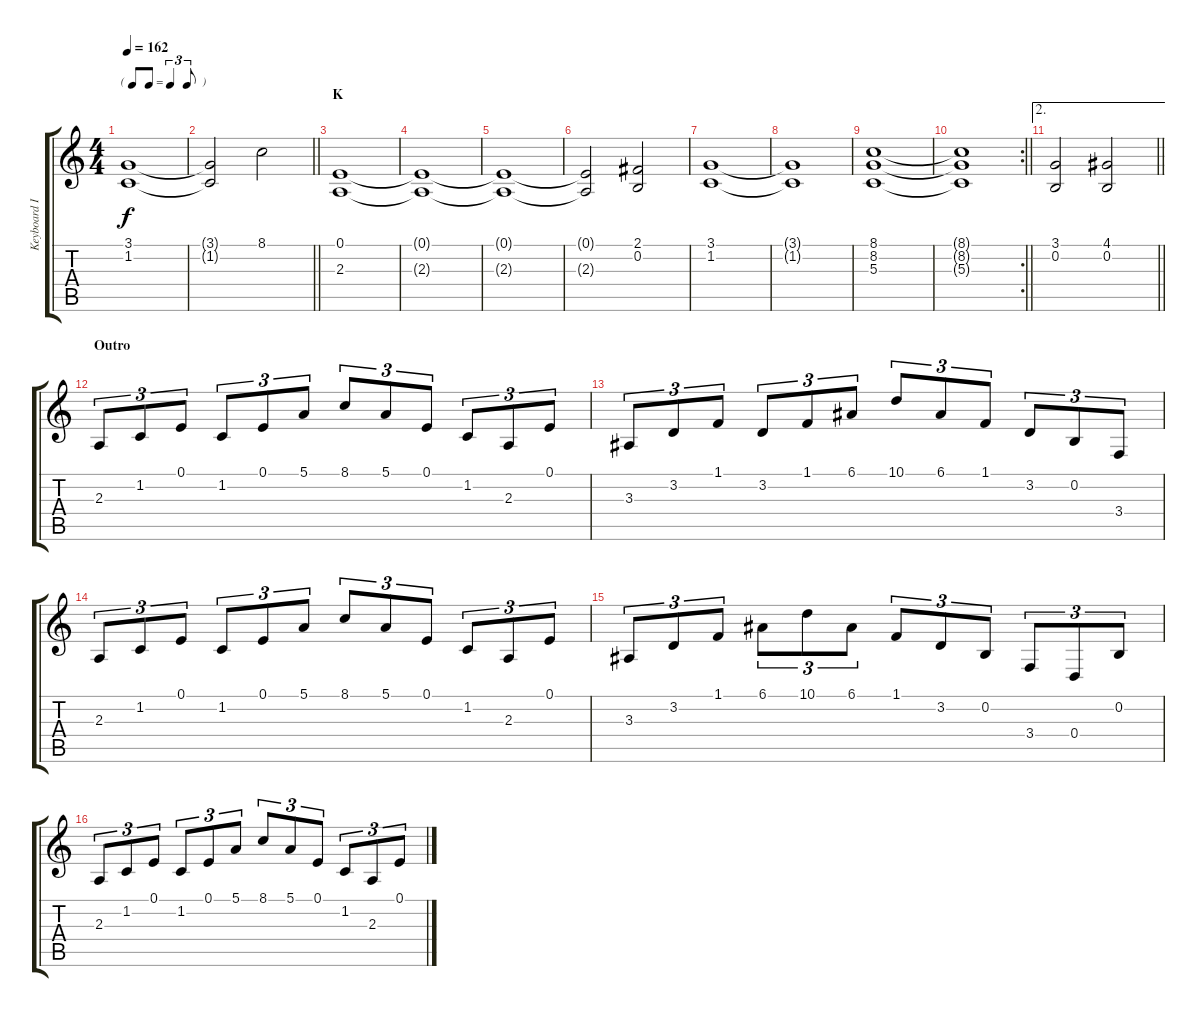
\track ("Keyboard II" "Keyboard I") {instrument fx4atmosphere}
\staff {score tabs}
\tuning (E4 B3 G3 D3 A2 E2) {hide}
\ts (4 4)
\tf triplet8th
\tempo 162
\clef g2
\ks c
(3.1{t} 1.2{t}).1{dy f} |
\barLineRight lightlight
(3.1{t} 1.2{t}).2 8.1.2 |
\section ("" "K")
(0.1 2.3).1{volume 14 balance 8 instrument drawbarorgan} |
(0.1{t} 2.3{t}).1 |
(0.1{t} 2.3{t}).1 |
(0.1{t} 2.3{t}).2 (2.1 0.2).2 |
(3.1 1.2).1 |
(3.1{t} 1.2{t}).1 |
(8.1 8.2 5.3).1 |
\rc 2
\barLineRight lightlight
(8.1{t} 8.2{t} 5.3{t}).1 |
\ae 2
\barLineRight lightlight
(3.1 0.2).2 (4.1 0.2).2 |
\section ("" "Outro")
2.3.8{tu (3 2) volume 9 instrument fx4atmosphere} 1.2.8{tu (3 2)} 0.1.8{tu (3 2)} 1.2.8{tu (3 2)} 0.1.8{tu (3 2)} 5.1.8{tu (3 2)} 8.1.8{tu (3 2)} 5.1.8{tu (3 2)} 0.1.8{tu (3 2)} 1.2.8{tu (3 2)} 2.3.8{tu (3 2)} 0.1.8{tu (3 2)} |
3.3.8{tu (3 2)} 3.2.8{tu (3 2)} 1.1.8{tu (3 2)} 3.2.8{tu (3 2)} 1.1.8{tu (3 2)} 6.1.8{tu (3 2)} 10.1.8{tu (3 2)} 6.1.8{tu (3 2)} 1.1.8{tu (3 2)} 3.2.8{tu (3 2)} 0.2.8{tu (3 2)} 3.4.8{tu (3 2)} |
2.3.8{tu (3 2)} 1.2.8{tu (3 2)} 0.1.8{tu (3 2)} 1.2.8{tu (3 2)} 0.1.8{tu (3 2)} 5.1.8{tu (3 2)} 8.1.8{tu (3 2)} 5.1.8{tu (3 2)} 0.1.8{tu (3 2)} 1.2.8{tu (3 2)} 2.3.8{tu (3 2)} 0.1.8{tu (3 2)} |
3.3.8{tu (3 2)} 3.2.8{tu (3 2)} 1.1.8{tu (3 2)} 6.1.8{tu (3 2)} 10.1.8{tu (3 2)} 6.1.8{tu (3 2)} 1.1.8{tu (3 2)} 3.2.8{tu (3 2)} 0.2.8{tu (3 2)} 3.4.8{tu (3 2)} 0.4.8{tu (3 2)} 0.2.8{tu (3 2)} |
2.3.8{tu (3 2) volume 9 instrument fx4atmosphere} 1.2.8{tu (3 2)} 0.1.8{tu (3 2)} 1.2.8{tu (3 2)} 0.1.8{tu (3 2)} 5.1.8{tu (3 2)} 8.1.8{tu (3 2)} 5.1.8{tu (3 2)} 0.1.8{tu (3 2)} 1.2.8{tu (3 2)} 2.3.8{tu (3 2)} 0.1.8{tu (3 2)}
